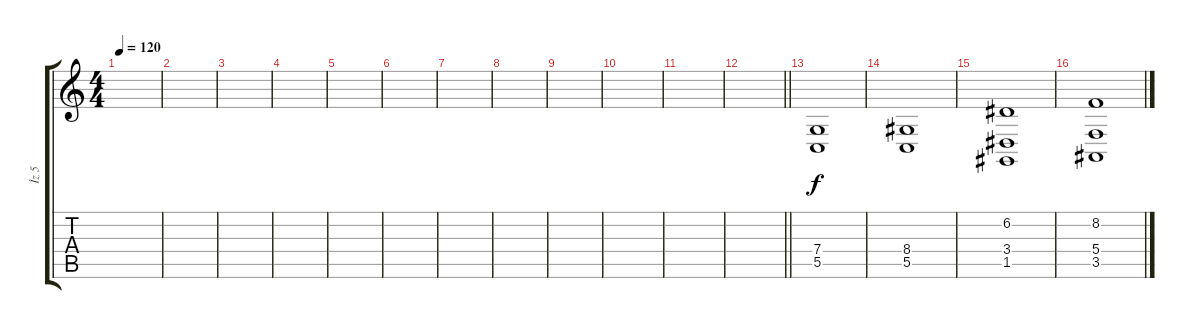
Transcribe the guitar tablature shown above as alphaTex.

\track ("İz 5" "İz 5") {instrument stringensemble1}
\staff {score tabs}
\tuning (D4 A3 F3 C3 G2 D2) {hide}
\ts (4 4)
\tempo 120
\clef g2
\ks c
|
|
|
|
|
|
|
|
|
|
|
\barLineRight lightlight
|
(7.4 5.5).1 |
(8.4 5.5).1 |
(6.2 3.4 1.5).1 |
(8.2 5.4 3.5).1
